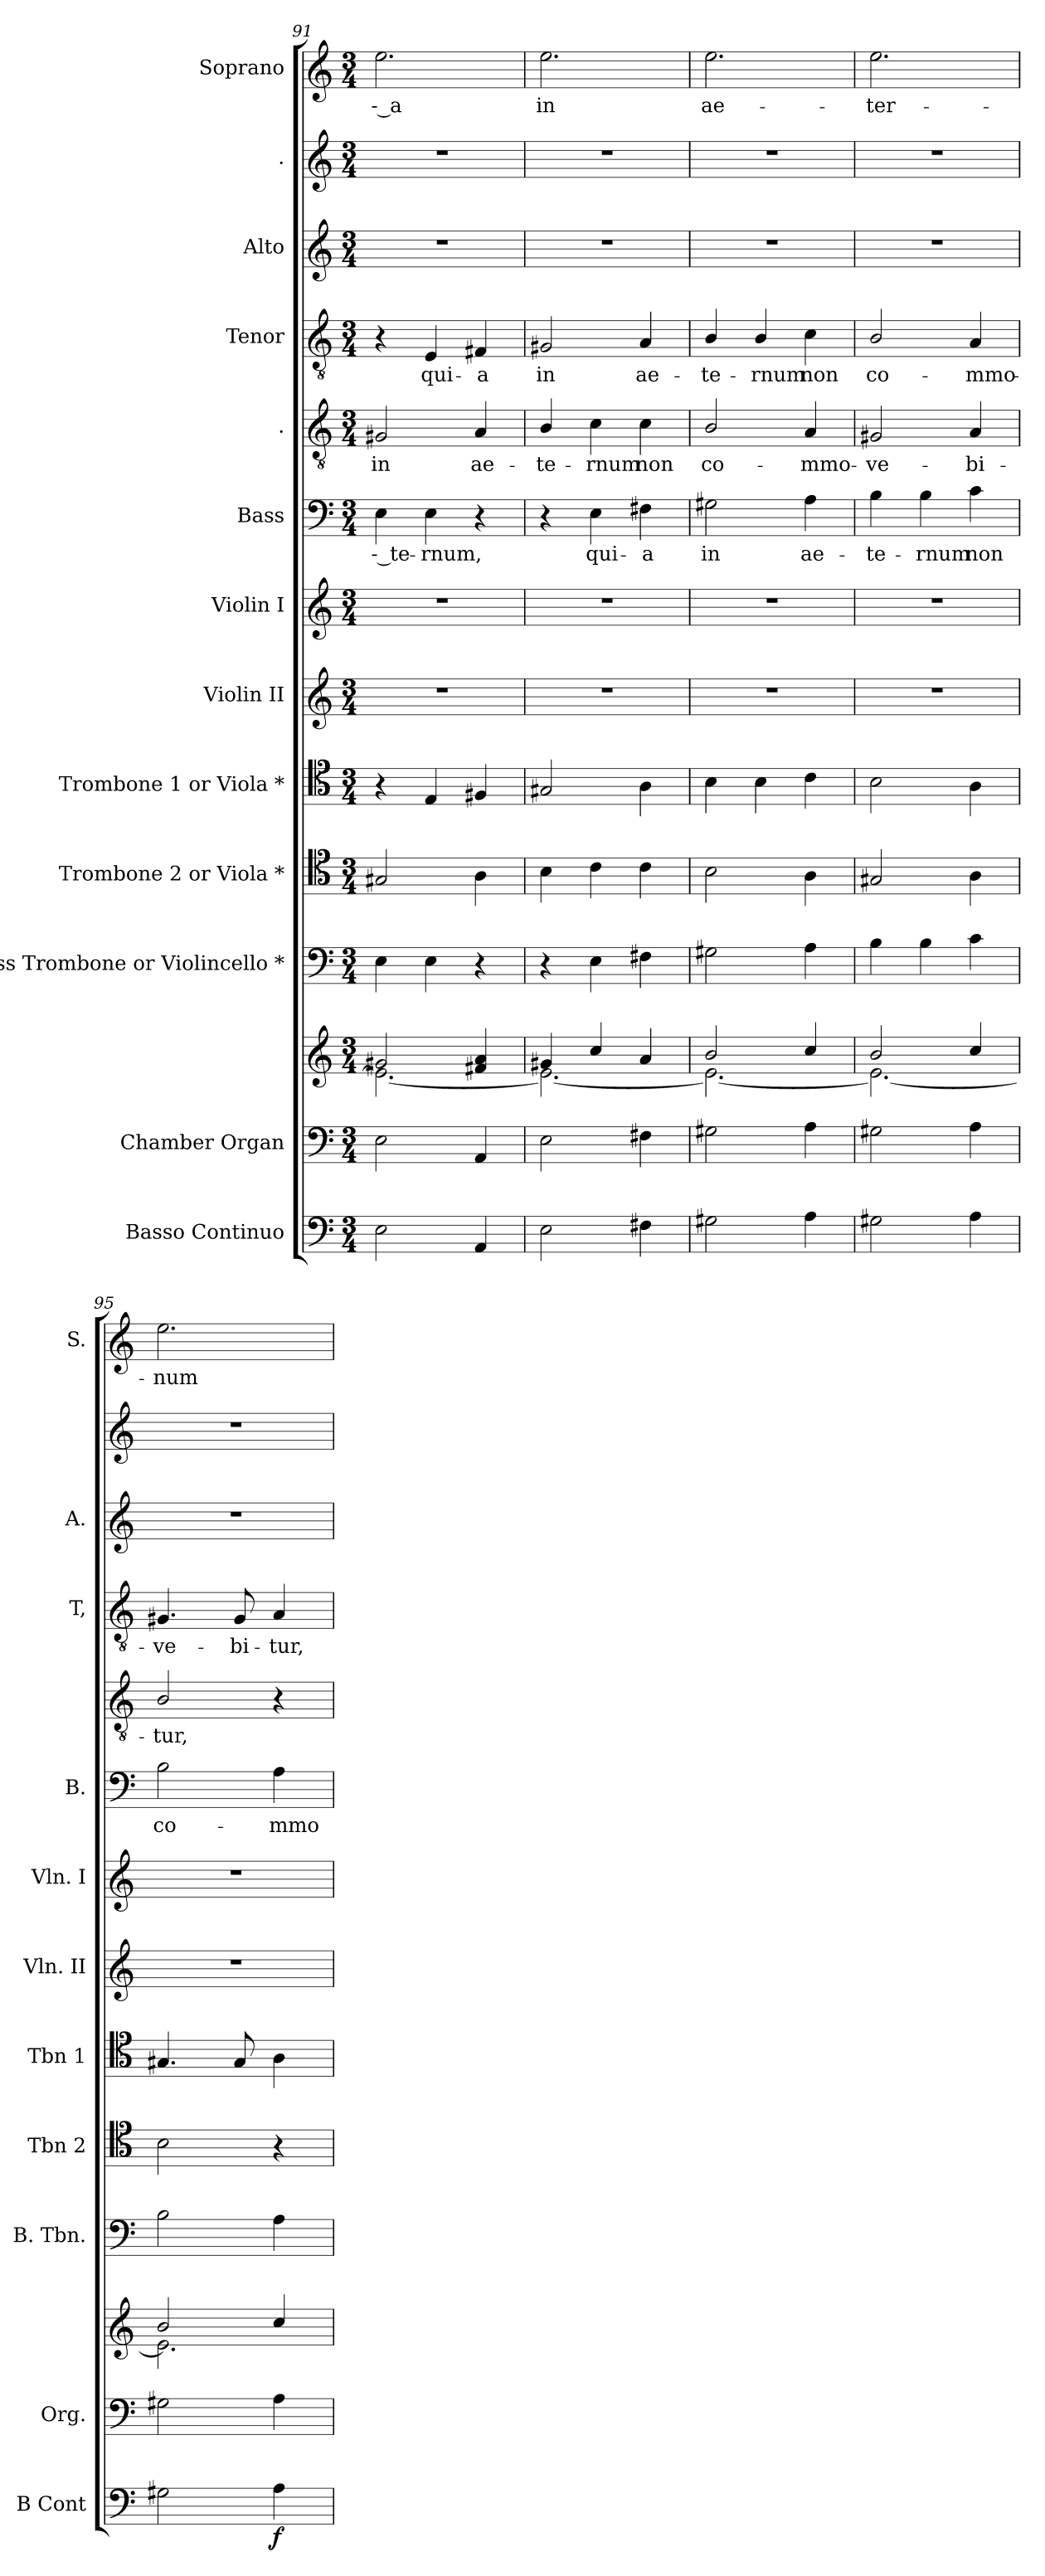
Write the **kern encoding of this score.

**kern	**dynam	**kern	**kern	**kern	**kern	**kern	**kern	**kern	**kern	**text	**kern	**text	**kern	**text	**kern	**kern	**kern	**text
*part13	*part13	*part12	*part12	*part11	*part10	*part9	*part8	*part7	*part6	*part6	*part5	*part5	*part4	*part4	*part3	*part2	*part1	*part1
*staff14	*staff14	*staff13	*staff12	*staff11	*staff10	*staff9	*staff8	*staff7	*staff6	*staff6	*staff5	*staff5	*staff4	*staff4	*staff3	*staff2	*staff1	*staff1
*I"Basso  Continuo	*	*I"Chamber  Organ	*	*I"Bass Trombone or Violincello *	*I"Trombone 2 or Viola *	*I"Trombone 1 or Viola *	*I"Violin II	*I"Violin I	*I"Bass	*	*I".	*	*I"Tenor	*	*I"Alto	*I".	*I"Soprano	*
*I'B Cont	*	*I'Org.	*	*I'B. Tbn.	*I'Tbn 2	*I'Tbn 1	*I'Vln. II	*I'Vln. I	*I'B.	*	*	*	*I'T,	*	*I'A.	*	*I'S.	*
!!LO:PB:g=z
*clefF4	*	*clefF4	*clefG2	*clefF4	*clefC4	*clefC4	*clefG2	*clefG2	*clefF4	*	*clefGv2	*	*clefGv2	*	*clefG2	*clefG2	*clefG2	*
*ITrd7c12	*	*	*	*	*	*	*	*	*	*	*ITrd7c12	*	*ITrd7c12	*	*	*	*	*
*k[]	*	*k[]	*k[]	*k[]	*k[]	*k[]	*k[]	*k[]	*k[]	*	*k[]	*	*k[]	*	*k[]	*k[]	*k[]	*
*M3/4	*	*M3/4	*M3/4	*M3/4	*M3/4	*M3/4	*M3/4	*M3/4	*M3/4	*	*M3/4	*	*M3/4	*	*M3/4	*M3/4	*M3/4	*
=91	=91	=91	=91	=91	=91	=91	=91	=91	=91	=91	=91	=91	=91	=91	=91	=91	=91	=91
*	*	*	*^	*	*	*	*	*	*	*	*	*	*	*	*	*	*	*
!	!	!	!	!	!	!	!	!	!	!	!LO:LY:b	!	!LO:LY:b	!	!	!	!	!	!LO:LY:b
2EE\	.	2E\	2g#X/	2.e\_	4E\	2G#X/	4r	2.r	2.r	4E\	-- te-	2GG#X/	in	4r	.	2.r	2.r	2.ee\	-- a
!	!	!	!	!	!	!	!	!	!	!	!LO:LY:b	!	!	!	!LO:LY:b	!	!	!	!
.	.	.	.	.	4E\	.	4E/	.	.	4E\	-rnum,	.	.	4EE/	qui-	.	.	.	.
!	!	!	!	!	!	!	!	!	!	!	!	!	!LO:LY:b	!	!LO:LY:b	!	!	!	!
4AAA/	.	4AA/	4f#X/ 4a/	.	4r	4A\	4F#X/	.	.	4r	.	4AA/	ae-	4FF#X/	-a	.	.	.	.
=92	=92	=92	=92	=92	=92	=92	=92	=92	=92	=92	=92	=92	=92	=92	=92	=92	=92	=92	=92
!	!	!	!	!	!	!	!	!	!	!	!	!	!LO:LY:b	!	!LO:LY:b	!	!	!	!LO:LY:b
2EE\	.	2E\	4g#X/	2.e\_	4r	4B\	2G#X/	2.r	2.r	4r	.	4BB/	-te-	2GG#X/	in	2.r	2.r	2.ee\	in
!	!	!	!	!	!	!	!	!	!	!	!LO:LY:b	!	!LO:LY:b	!	!	!	!	!	!
.	.	.	4cc/	.	4E\	4c\	.	.	.	4E\	qui-	4C\	-rnum	.	.	.	.	.	.
!	!	!	!	!	!	!	!	!	!	!	!LO:LY:b	!	!LO:LY:b	!	!LO:LY:b	!	!	!	!
4FF#X\	.	4F#X\	4a/	.	4F#X\	4c\	4A\	.	.	4F#X\	-a	4C\	non	4AA/	ae-	.	.	.	.
=93	=93	=93	=93	=93	=93	=93	=93	=93	=93	=93	=93	=93	=93	=93	=93	=93	=93	=93	=93
!	!	!	!	!	!	!	!	!	!	!	!LO:LY:b	!	!LO:LY:b	!	!LO:LY:b	!	!	!	!LO:LY:b
2GG#X\	.	2G#X\	2b/	2.e\_	2G#X\	2B\	4B\	2.r	2.r	2G#X\	in	2BB/	co-	4BB/	-te-	2.r	2.r	2.ee\	ae-
!	!	!	!	!	!	!	!	!	!	!	!	!	!	!	!LO:LY:b	!	!	!	!
.	.	.	.	.	.	.	4B\	.	.	.	.	.	.	4BB/	-rnum	.	.	.	.
!	!	!	!	!	!	!	!	!	!	!	!LO:LY:b	!	!LO:LY:b	!	!LO:LY:b	!	!	!	!
4AA\	.	4A\	4cc/	.	4A\	4A\	4c\	.	.	4A\	ae-	4AA/	-mmo-	4C\	non	.	.	.	.
=94	=94	=94	=94	=94	=94	=94	=94	=94	=94	=94	=94	=94	=94	=94	=94	=94	=94	=94	=94
!	!	!	!	!	!	!	!	!	!	!	!LO:LY:b	!	!LO:LY:b	!	!LO:LY:b	!	!	!	!LO:LY:b
2GG#X\	.	2G#X\	2b/	2.e\_	4B\	2G#X/	2B\	2.r	2.r	4B\	-te-	2GG#X/	-ve-	2BB/	co-	2.r	2.r	2.ee\	-ter-
!	!	!	!	!	!	!	!	!	!	!	!LO:LY:b	!	!	!	!	!	!	!	!
.	.	.	.	.	4B\	.	.	.	.	4B\	-rnum	.	.	.	.	.	.	.	.
!	!	!	!	!	!	!	!	!	!	!	!LO:LY:b	!	!LO:LY:b	!	!LO:LY:b	!	!	!	!
4AA\	.	4A\	4cc/	.	4c\	4A\	4A\	.	.	4c\	non	4AA/	-bi-	4AA/	-mmo-	.	.	.	.
=95	=95	=95	=95	=95	=95	=95	=95	=95	=95	=95	=95	=95	=95	=95	=95	=95	=95	=95	=95
!	!	!	!	!	!	!	!	!	!	!	!LO:LY:b	!	!LO:LY:b	!	!LO:LY:b	!	!	!	!LO:LY:b
2GG#X\	.	2G#X\	2b/	2.e\]	2B\	2B\	4.G#X/	2.r	2.r	2B\	co-	2BB/	-tur,	4.GG#X/	-ve-	2.r	2.r	2.ee\	-num
!	!	!	!	!	!	!	!	!	!	!	!	!	!	!	!LO:LY:b	!	!	!	!
.	.	.	.	.	.	.	8G#/	.	.	.	.	.	.	8GG#/	-bi-	.	.	.	.
!	!LO:DY:b	!	!	!	!	!	!	!	!	!	!LO:LY:b	!	!	!	!LO:LY:b	!	!	!	!
4AA\	f	4A\	4cc/	.	4A\	4r	4A\	.	.	4A\	-mmo-	4r	.	4AA/	-tur,	.	.	.	.
*	*	*	*v	*v	*	*	*	*	*	*	*	*	*	*	*	*	*	*	*
=	=	=	=	=	=	=	=	=	=	=	=	=	=	=	=	=	=	=
*-	*-	*-	*-	*-	*-	*-	*-	*-	*-	*-	*-	*-	*-	*-	*-	*-	*-	*-
